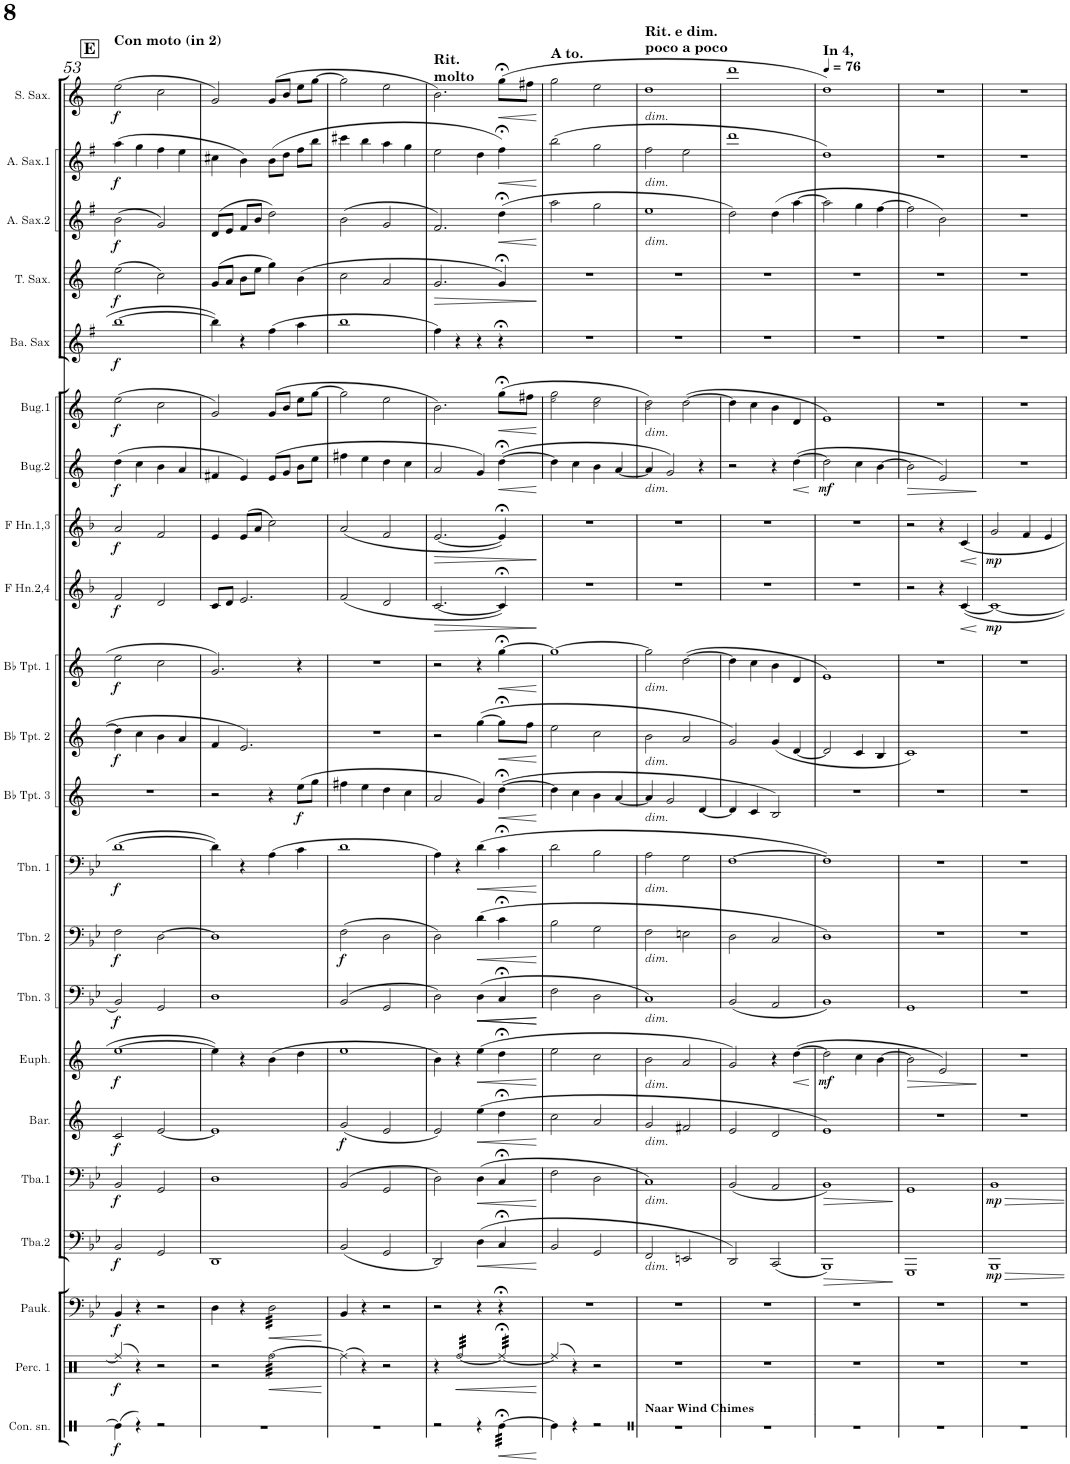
**kern	**dynam	**kern	**dynam	**kern	**dynam	**kern	**dynam	**kern	**dynam	**kern	**dynam	**kern	**dynam	**kern	**dynam	**kern	**dynam	**kern	**dynam	**kern	**dynam	**kern	**dynam	**kern	**dynam	**kern	**dynam	**kern	**dynam	**kern	**dynam	**kern	**dynam	**kern	**dynam	**kern	**dynam	**kern	**dynam	**kern	**dynam	**kern	**dynam	**kern	**dynam	**kern	**dynam
*part24	*part24	*part23	*part23	*part22	*part22	*part21	*part21	*part20	*part20	*part19	*part19	*part18	*part18	*part17	*part17	*part16	*part16	*part15	*part15	*part14	*part14	*part13	*part13	*part12	*part12	*part11	*part11	*part10	*part10	*part9	*part9	*part8	*part8	*part7	*part7	*part6	*part6	*part5	*part5	*part4	*part4	*part3	*part3	*part2	*part2	*part1	*part1
*staff24	*staff24	*staff23	*staff23	*staff22	*staff22	*staff21	*staff21	*staff20	*staff20	*staff19	*staff19	*staff18	*staff18	*staff17	*staff17	*staff16	*staff16	*staff15	*staff15	*staff14	*staff14	*staff13	*staff13	*staff12	*staff12	*staff11	*staff11	*staff10	*staff10	*staff9	*staff9	*staff8	*staff8	*staff7	*staff7	*staff6	*staff6	*staff5	*staff5	*staff4	*staff4	*staff3	*staff3	*staff2	*staff2	*staff1	*staff1
*I"Percussion 2	*	*I"Percussion 1	*	*I"Pauken	*	*I"Tuba in Bb	*	*I"Tuba 2	*	*I"Tuba in Eb	*	*I"Tuba 1	*	*I"Bariton	*	*I"Euphonium	*	*I"Trombone 3	*	*I"Trombone 2	*	*I"Trombone 1	*	*I"Trompet in Bb 3	*	*I"Trompet in Bb 2	*	*I"Trompet in Bb 1	*	*I"Hoorn in F 2,4	*	*I"Hoorn in F 1,3	*	*I"Bugel 2	*	*I"Bugel 1	*	*I"Bariton-saxofoon	*	*I"Tenor-saxofoon	*	*I"Alt-saxofoon 2	*	*I"Alt-saxofoon 1	*	*I"Sopraan-saxofoon	*
*I'Perc. 2	*	*I'Perc. 1	*	*I'Pauk.	*	*	*	*I'Tba.2	*	*	*	*I'Tba.1	*	*I'Bar.	*	*I'Euph.	*	*I'Tbn. 3	*	*I'Tbn. 2	*	*I'Tbn. 1	*	*	*	*	*	*	*	*	*	*	*	*I'Bug.2	*	*I'Bug.1	*	*I'Ba. Sax	*	*I'T. Sax.	*	*I'A. Sax.2	*	*I'A. Sax.1	*	*I'S. Sax.	*
!!LO:PB:g=z
*clefX	*	*clefX	*	*clefF4	*	*clefG2	*	*clefF4	*	*clefF4	*	*clefF4	*	*clefG2	*	*clefG2	*	*clefF4	*	*clefF4	*	*clefF4	*	*clefG2	*	*clefG2	*	*clefG2	*	*clefG2	*	*clefG2	*	*clefG2	*	*clefG2	*	*clefG2	*	*clefG2	*	*clefG2	*	*clefG2	*	*clefG2	*
*	*	*	*	*	*	*Trd15c26	*	*	*	*	*	*	*	*Trd8c14	*	*Trd8c14	*	*	*	*	*	*	*	*Trd1c2	*	*Trd1c2	*	*Trd1c2	*	*Trd4c7	*	*Trd4c7	*	*Trd1c2	*	*Trd1c2	*	*Trd12c21	*	*Trd8c14	*	*Trd5c9	*	*Trd5c9	*	*Trd1c2	*
*k[]	*	*k[]	*	*k[b-e-]	*	*k[]	*	*k[b-e-]	*	*k[b-e-]	*	*k[b-e-]	*	*k[]	*	*k[]	*	*k[b-e-]	*	*k[b-e-]	*	*k[b-e-]	*	*k[]	*	*k[]	*	*k[]	*	*k[b-]	*	*k[b-]	*	*k[]	*	*k[]	*	*k[f#]	*	*k[]	*	*k[f#]	*	*k[f#]	*	*k[]	*
*M4/4	*	*M4/4	*	*M4/4	*	*M4/4	*	*M4/4	*	*M4/4	*	*M4/4	*	*M4/4	*	*M4/4	*	*M4/4	*	*M4/4	*	*M4/4	*	*M4/4	*	*M4/4	*	*M4/4	*	*M4/4	*	*M4/4	*	*M4/4	*	*M4/4	*	*M4/4	*	*M4/4	*	*M4/4	*	*M4/4	*	*M4/4	*
!!LO:REH:place=s1:a:B:cj:fs=14:t=E
=53	=53	=53	=53	=53	=53	=53	=53	=53	=53	=53	=53	=53	=53	=53	=53	=53	=53	=53	=53	=53	=53	=53	=53	=53	=53	=53	=53	=53	=53	=53	=53	=53	=53	=53	=53	=53	=53	=53	=53	=53	=53	=53	=53	=53	=53	=53	=53
!	!	!	!	!	!	!	!	!	!	!	!	!	!	!	!	!	!	!	!	!	!	!	!	!	!	!	!	!	!	!	!	!	!	!	!	!	!	!	!	!	!	!	!	!	!	!LO:TX:a:B:t=Con moto (in 2)	!
!	!LO:DY:b	!	!LO:DY:b	!	!LO:DY:b	!	!LO:DY:b	!	!LO:DY:b	!	!LO:DY:b	!	!LO:DY:b	!	!LO:DY:b	!	!LO:DY:b	!	!LO:DY:b	!	!LO:DY:b	!	!LO:DY:b	!	!	!	!LO:DY:b	!	!LO:DY:b	!	!LO:DY:b	!	!LO:DY:b	!	!LO:DY:b	!	!LO:DY:b	!	!LO:DY:b	!	!LO:DY:b	!	!LO:DY:b	!	!LO:DY:b	!	!LO:DY:b
(4Re\]	f	(>4Rff/]	f	4BB-/	f	2cc	f	2BB-/	f	2BB-	f	2BB-/	f	2c/	f	[1ee	f	2BB-/	f	2F\	f	[1d	f	1r	.	4dd\]	f	2ee\	f	2f/	f	2a/	f	(4dd\	f	(2ee\	f	[1bb	f	(2ee\	f	(2b\	f	(4aa\	f	(2ee\	f
4r)	.	4r)	.	4r	.	.	.	.	.	.	.	.	.	.	.	.	.	.	.	.	.	.	.	.	.	4cc\	.	.	.	.	.	.	.	4cc\	.	.	.	.	.	.	.	.	.	4gg\	.	.	.
2r	.	2r	.	2r	.	2a	.	2GG/	.	2GG	.	2GG/	.	[2e/	.	.	.	2GG/	.	[2D\	.	.	.	.	.	4b\	.	2cc\	.	2d/	.	2f/	.	4b\	.	2cc\	.	.	.	2cc\)	.	2g/)	.	4ff#\	.	2cc\	.
.	.	.	.	.	.	.	.	.	.	.	.	.	.	.	.	.	.	.	.	.	.	.	.	.	.	4a/	.	.	.	.	.	.	.	4a/	.	.	.	.	.	.	.	.	.	4ee\	.	.	.
=54	=54	=54	=54	=54	=54	=54	=54	=54	=54	=54	=54	=54	=54	=54	=54	=54	=54	=54	=54	=54	=54	=54	=54	=54	=54	=54	=54	=54	=54	=54	=54	=54	=54	=54	=54	=54	=54	=54	=54	=54	=54	=54	=54	=54	=54	=54	=54
1r	.	2r	.	4D\	.	1e	.	1DD	.	1D	.	1D	.	1e]	.	4ee\]	.	1D	.	1D]	.	4d\]	.	2r	.	4f/	.	2.g/	.	8c/L	.	4e/	.	4f#X/	.	2g/)	.	4bb\]	.	(8g/L	.	(8d/L	.	4cc#X\	.	2g/)	.
.	.	.	.	.	.	.	.	.	.	.	.	.	.	.	.	.	.	.	.	.	.	.	.	.	.	.	.	.	.	8d/J	.	.	.	.	.	.	.	.	.	8a/J	.	8e/J	.	.	.	.	.
.	.	.	.	4r	.	.	.	.	.	.	.	.	.	.	.	4r	.	.	.	.	.	4r	.	.	.	2.e/	.	.	.	2.e/	.	(8e/L	.	4e/)	.	.	.	4r	.	8b\L	.	8f#/L	.	4b\)	.	.	.
.	.	.	.	.	.	.	.	.	.	.	.	.	.	.	.	.	.	.	.	.	.	.	.	.	.	.	.	.	.	.	.	8a/J	.	.	.	.	.	.	.	8ee\J	.	8b/J	.	.	.	.	.
!	!	!	!LO:HP:b	!	!LO:HP:b	!	!	!	!	!	!	!	!	!	!	!	!	!	!	!	!	!	!	!	!	!	!	!	!	!	!	!	!	!	!	!	!	!	!	!	!	!	!	!	!	!	!
*	*	*tremolo	*	*	*	*	*	*	*	*	*	*	*	*	*	*	*	*	*	*	*	*	*	*	*	*	*	*	*	*	*	*	*	*	*	*	*	*	*	*	*	*	*	*	*	*	*
*	*	*	*	*tremolo	*	*	*	*	*	*	*	*	*	*	*	*	*	*	*	*	*	*	*	*	*	*	*	*	*	*	*	*	*	*	*	*	*	*	*	*	*	*	*	*	*	*	*
.	.	[32Rff\LLL	<	32D\LLL	<	.	.	.	.	.	.	.	.	.	.	(4b\	.	.	.	.	.	(4A\	.	4r	.	.	.	.	.	.	.	2cc\)	.	(8e/L	.	(8g/L	.	(4ff#\	.	4gg\)	.	2dd\)	.	(8b\L	.	(8g/L	.
.	.	32Rff\	.	32D\	.	.	.	.	.	.	.	.	.	.	.	.	.	.	.	.	.	.	.	.	.	.	.	.	.	.	.	.	.	.	.	.	.	.	.	.	.	.	.	.	.	.	.
.	.	32Rff\	.	32D\	.	.	.	.	.	.	.	.	.	.	.	.	.	.	.	.	.	.	.	.	.	.	.	.	.	.	.	.	.	.	.	.	.	.	.	.	.	.	.	.	.	.	.
.	.	32Rff\	.	32D\	.	.	.	.	.	.	.	.	.	.	.	.	.	.	.	.	.	.	.	.	.	.	.	.	.	.	.	.	.	.	.	.	.	.	.	.	.	.	.	.	.	.	.
.	.	32Rff\	.	32D\	.	.	.	.	.	.	.	.	.	.	.	.	.	.	.	.	.	.	.	.	.	.	.	.	.	.	.	.	.	8g/J	.	8b/J	.	.	.	.	.	.	.	8dd\J	.	8b/J	.
.	.	32Rff\	.	32D\	.	.	.	.	.	.	.	.	.	.	.	.	.	.	.	.	.	.	.	.	.	.	.	.	.	.	.	.	.	.	.	.	.	.	.	.	.	.	.	.	.	.	.
.	.	32Rff\	.	32D\	.	.	.	.	.	.	.	.	.	.	.	.	.	.	.	.	.	.	.	.	.	.	.	.	.	.	.	.	.	.	.	.	.	.	.	.	.	.	.	.	.	.	.
.	.	32Rff\	.	32D\	.	.	.	.	.	.	.	.	.	.	.	.	.	.	.	.	.	.	.	.	.	.	.	.	.	.	.	.	.	.	.	.	.	.	.	.	.	.	.	.	.	.	.
!	!	!	!	!	!	!	!	!	!	!	!	!	!	!	!	!	!	!	!	!	!	!	!	!	!LO:DY:b	!	!	!	!	!	!	!	!	!	!	!	!	!	!	!	!	!	!	!	!	!	!
.	.	32Rff\	.	32D\	.	.	.	.	.	.	.	.	.	.	.	4dd\	.	.	.	.	.	4c\	.	(8ee\L	f	.	.	4r	.	.	.	.	.	8b\L	.	8ee\L	.	4aa\	.	(4b\	.	.	.	8ff#\L	.	8ee\L	.
.	.	32Rff\	.	32D\	.	.	.	.	.	.	.	.	.	.	.	.	.	.	.	.	.	.	.	.	.	.	.	.	.	.	.	.	.	.	.	.	.	.	.	.	.	.	.	.	.	.	.
.	.	32Rff\	.	32D\	.	.	.	.	.	.	.	.	.	.	.	.	.	.	.	.	.	.	.	.	.	.	.	.	.	.	.	.	.	.	.	.	.	.	.	.	.	.	.	.	.	.	.
.	.	32Rff\	.	32D\	.	.	.	.	.	.	.	.	.	.	.	.	.	.	.	.	.	.	.	.	.	.	.	.	.	.	.	.	.	.	.	.	.	.	.	.	.	.	.	.	.	.	.
.	.	32Rff\	.	32D\	.	.	.	.	.	.	.	.	.	.	.	.	.	.	.	.	.	.	.	8gg\J	.	.	.	.	.	.	.	.	.	8ee\J	.	[8gg\J	.	.	.	.	.	.	.	8bb\J	.	[8gg\J	.
.	.	32Rff\	.	32D\	.	.	.	.	.	.	.	.	.	.	.	.	.	.	.	.	.	.	.	.	.	.	.	.	.	.	.	.	.	.	.	.	.	.	.	.	.	.	.	.	.	.	.
.	.	32Rff\	.	32D\	.	.	.	.	.	.	.	.	.	.	.	.	.	.	.	.	.	.	.	.	.	.	.	.	.	.	.	.	.	.	.	.	.	.	.	.	.	.	.	.	.	.	.
.	.	32Rff\JJJ	.	32D\JJJ	.	.	.	.	.	.	.	.	.	.	.	.	.	.	.	.	.	.	.	.	.	.	.	.	.	.	.	.	.	.	.	.	.	.	.	.	.	.	.	.	.	.	.
*	*	*	*	*Xtremolo	*	*	*	*	*	*	*	*	*	*	*	*	*	*	*	*	*	*	*	*	*	*	*	*	*	*	*	*	*	*	*	*	*	*	*	*	*	*	*	*	*	*	*
*	*	*Xtremolo	*	*	*	*	*	*	*	*	*	*	*	*	*	*	*	*	*	*	*	*	*	*	*	*	*	*	*	*	*	*	*	*	*	*	*	*	*	*	*	*	*	*	*	*	*
.	.	.	[	.	[	.	.	.	.	.	.	.	.	.	.	.	.	.	.	.	.	.	.	.	.	.	.	.	.	.	.	.	.	.	.	.	.	.	.	.	.	.	.	.	.	.	.
=55	=55	=55	=55	=55	=55	=55	=55	=55	=55	=55	=55	=55	=55	=55	=55	=55	=55	=55	=55	=55	=55	=55	=55	=55	=55	=55	=55	=55	=55	=55	=55	=55	=55	=55	=55	=55	=55	=55	=55	=55	=55	=55	=55	=55	=55	=55	=55
!	!	!	!	!	!	!	!	!	!	!	!	!	!	!	!LO:DY:b	!	!	!	!	!	!LO:DY:b	!	!	!	!	!	!	!	!	!	!	!	!	!	!	!	!	!	!	!	!	!	!	!	!	!	!
1r	.	(4Rff\]	.	4BB-/	.	(2cc	.	(2BB-/	.	(2BB-	.	(2BB-/	.	(2g/	f	1ee	.	(2BB-/	.	(2F\	f	1d	.	4ff#X\	.	1r	.	1r	.	(2f/	.	(2a/	.	4ff#X\	.	2gg\]	.	1bb	.	2cc\	.	(2b\	.	4ccc#X\	.	2gg\]	.
.	.	4r)	.	4r	.	.	.	.	.	.	.	.	.	.	.	.	.	.	.	.	.	.	.	4ee\	.	.	.	.	.	.	.	.	.	4ee\	.	.	.	.	.	.	.	.	.	4bb\	.	.	.
.	.	2r	.	2r	.	2a	.	2GG/	.	2GG	.	2GG/	.	2e/	.	.	.	2GG/	.	2D\	.	.	.	4dd\	.	.	.	.	.	2d/	.	2f/	.	4dd\	.	2ee\	.	.	.	2a/	.	2g/	.	4aa\	.	2ee\	.
.	.	.	.	.	.	.	.	.	.	.	.	.	.	.	.	.	.	.	.	.	.	.	.	4cc\	.	.	.	.	.	.	.	.	.	4cc\	.	.	.	.	.	.	.	.	.	4gg\	.	.	.
=56	=56	=56	=56	=56	=56	=56	=56	=56	=56	=56	=56	=56	=56	=56	=56	=56	=56	=56	=56	=56	=56	=56	=56	=56	=56	=56	=56	=56	=56	=56	=56	=56	=56	=56	=56	=56	=56	=56	=56	=56	=56	=56	=56	=56	=56	=56	=56
!	!	!	!	!	!	!	!	!	!	!	!	!	!	!	!	!	!	!	!	!	!	!	!	!	!	!	!	!	!	!	!	!	!	!	!	!	!	!	!	!	!	!	!	!	!	!LO:TX:a:B:t=Rit.	!
!	!	!	!	!	!	!	!	!	!	!	!	!	!	!	!	!	!	!	!	!	!	!	!	!	!	!	!	!	!	!	!	!	!	!	!	!	!	!	!	!	!	!	!	!	!	!LO:TX:a:t=molto	!
!	!	!	!	!	!	!	!	!	!	!	!	!	!	!	!	!	!	!	!	!	!	!	!	!	!	!	!	!	!	!	!LO:HP:b	!	!LO:HP:b	!	!	!	!	!	!	!	!LO:HP:b	!	!	!	!	!	!
2r	.	4r	.	2r	.	2e)	.	2DD/)	.	2D)	.	2D\)	.	2e/)	.	4b\)	.	2D\)	.	2D\)	.	4A\)	.	2a/	.	2r	.	2r	.	[2.c/	>	[2.e/	>	2a/	.	2.b\)	.	4ff#\)	.	2.g/	>	2.f#/)	.	2ee\	.	2.b\)	.
!	!	!	!LO:HP:b	!	!	!	!	!	!	!	!	!	!	!	!	!	!	!	!	!	!	!	!	!	!	!	!	!	!	!	!	!	!	!	!	!	!	!	!	!	!	!	!	!	!	!	!
*	*	*tremolo	*	*	*	*	*	*	*	*	*	*	*	*	*	*	*	*	*	*	*	*	*	*	*	*	*	*	*	*	*	*	*	*	*	*	*	*	*	*	*	*	*	*	*	*	*
.	.	[32Rff/LLL	<	.	.	.	.	.	.	.	.	.	.	.	.	4r	.	.	.	.	.	4r	.	.	.	.	.	.	.	.	.	.	.	.	.	.	.	4r	.	.	.	.	.	.	.	.	.
.	.	32Rff/	.	.	.	.	.	.	.	.	.	.	.	.	.	.	.	.	.	.	.	.	.	.	.	.	.	.	.	.	.	.	.	.	.	.	.	.	.	.	.	.	.	.	.	.	.
.	.	32Rff/	.	.	.	.	.	.	.	.	.	.	.	.	.	.	.	.	.	.	.	.	.	.	.	.	.	.	.	.	.	.	.	.	.	.	.	.	.	.	.	.	.	.	.	.	.
.	.	32Rff/	.	.	.	.	.	.	.	.	.	.	.	.	.	.	.	.	.	.	.	.	.	.	.	.	.	.	.	.	.	.	.	.	.	.	.	.	.	.	.	.	.	.	.	.	.
.	.	32Rff/	.	.	.	.	.	.	.	.	.	.	.	.	.	.	.	.	.	.	.	.	.	.	.	.	.	.	.	.	.	.	.	.	.	.	.	.	.	.	.	.	.	.	.	.	.
.	.	32Rff/	.	.	.	.	.	.	.	.	.	.	.	.	.	.	.	.	.	.	.	.	.	.	.	.	.	.	.	.	.	.	.	.	.	.	.	.	.	.	.	.	.	.	.	.	.
.	.	32Rff/	.	.	.	.	.	.	.	.	.	.	.	.	.	.	.	.	.	.	.	.	.	.	.	.	.	.	.	.	.	.	.	.	.	.	.	.	.	.	.	.	.	.	.	.	.
.	.	32Rff/	.	.	.	.	.	.	.	.	.	.	.	.	.	.	.	.	.	.	.	.	.	.	.	.	.	.	.	.	.	.	.	.	.	.	.	.	.	.	.	.	.	.	.	.	.
!	!	!	!	!	!	!	!LO:HP:b	!	!LO:HP:b	!	!LO:HP:b	!	!LO:HP:b	!	!LO:HP:b	!	!LO:HP:b	!	!LO:HP:b	!	!LO:HP:b	!	!LO:HP:b	!	!	!	!	!	!	!	!	!	!	!	!	!	!	!	!	!	!	!	!	!	!	!	!
4r	.	32Rff/	.	4r	.	(4ee	<	(4D\	<	(4D	<	(4D\	<	(4ee\	<	(4ee\	<	(4D\	<	(4d\	<	(4d\	<	4g/)	.	([4gg\	.	4r	.	.	.	.	.	4g/)	.	.	.	4r	.	.	.	.	.	4dd\	.	.	.
.	.	32Rff/	.	.	.	.	.	.	.	.	.	.	.	.	.	.	.	.	.	.	.	.	.	.	.	.	.	.	.	.	.	.	.	.	.	.	.	.	.	.	.	.	.	.	.	.	.
.	.	32Rff/	.	.	.	.	.	.	.	.	.	.	.	.	.	.	.	.	.	.	.	.	.	.	.	.	.	.	.	.	.	.	.	.	.	.	.	.	.	.	.	.	.	.	.	.	.
.	.	32Rff/	.	.	.	.	.	.	.	.	.	.	.	.	.	.	.	.	.	.	.	.	.	.	.	.	.	.	.	.	.	.	.	.	.	.	.	.	.	.	.	.	.	.	.	.	.
.	.	32Rff/	.	.	.	.	.	.	.	.	.	.	.	.	.	.	.	.	.	.	.	.	.	.	.	.	.	.	.	.	.	.	.	.	.	.	.	.	.	.	.	.	.	.	.	.	.
.	.	32Rff/	.	.	.	.	.	.	.	.	.	.	.	.	.	.	.	.	.	.	.	.	.	.	.	.	.	.	.	.	.	.	.	.	.	.	.	.	.	.	.	.	.	.	.	.	.
.	.	32Rff/	.	.	.	.	.	.	.	.	.	.	.	.	.	.	.	.	.	.	.	.	.	.	.	.	.	.	.	.	.	.	.	.	.	.	.	.	.	.	.	.	.	.	.	.	.
.	.	32Rff/JJJ	.	.	.	.	.	.	.	.	.	.	.	.	.	.	.	.	.	.	.	.	.	.	.	.	.	.	.	.	.	.	.	.	.	.	.	.	.	.	.	.	.	.	.	.	.
!	!LO:HP:b	!	!	!	!	!	!	!	!	!	!	!	!	!	!	!	!	!	!LO:HP:b	!	!	!	!	!	!LO:HP:b	!	!LO:HP:b	!	!LO:HP:b	!	!	!	!	!	!LO:HP:b	!	!LO:HP:b	!	!	!	!	!	!LO:HP:b	!	!LO:HP:b	!	!LO:HP:b
*tremolo	*	*	*	*	*	*	*	*	*	*	*	*	*	*	*	*	*	*	*	*	*	*	*	*	*	*	*	*	*	*	*	*	*	*	*	*	*	*	*	*	*	*	*	*	*	*	*
[32Re;<\LLL	<	32Rff;</LLL	.	4r;<	.	4dd;<	.	4C;</	.	4C;<	.	4C;</	.	4dd;<\	.	4dd;<\	.	4C;</	<	4c;<\	.	4c;<\	.	([4dd;<\	<	8gg;<\L]	<	[4gg;<\	<	4c;</])	.	4e;</])	.	([4dd;<\	<	(8gg;<\L	<	4r;<	.	4g;</)	.	(4dd;<\	<	4ff#;<\)	<	(8gg;<\L	<
32Re;<\	.	32Rff;</	.	.	.	.	.	.	.	.	.	.	.	.	.	.	.	.	.	.	.	.	.	.	.	.	.	.	.	.	.	.	.	.	.	.	.	.	.	.	.	.	.	.	.	.	.
32Re;<\	.	32Rff;</	.	.	.	.	.	.	.	.	.	.	.	.	.	.	.	.	.	.	.	.	.	.	.	.	.	.	.	.	.	.	.	.	.	.	.	.	.	.	.	.	.	.	.	.	.
32Re;<\	.	32Rff;</	.	.	.	.	.	.	.	.	.	.	.	.	.	.	.	.	.	.	.	.	.	.	.	.	.	.	.	.	.	.	.	.	.	.	.	.	.	.	.	.	.	.	.	.	.
32Re;<\	.	32Rff;</	.	.	.	.	.	.	.	.	.	.	.	.	.	.	.	.	.	.	.	.	.	.	.	8ff\J	.	.	.	.	.	.	.	.	.	8ff#X\J	.	.	.	.	.	.	.	.	.	8ff#X\J	.
32Re;<\	.	32Rff;</	.	.	.	.	.	.	.	.	.	.	.	.	.	.	.	.	.	.	.	.	.	.	.	.	.	.	.	.	.	.	.	.	.	.	.	.	.	.	.	.	.	.	.	.	.
32Re;<\	.	32Rff;</	.	.	.	.	.	.	.	.	.	.	.	.	.	.	.	.	.	.	.	.	.	.	.	.	.	.	.	.	.	.	.	.	.	.	.	.	.	.	.	.	.	.	.	.	.
32Re;<\JJJ	.	32Rff;</JJJ	.	.	.	.	.	.	.	.	.	.	.	.	.	.	.	.	.	.	.	.	.	.	.	.	.	.	.	.	.	.	.	.	.	.	.	.	.	.	.	.	.	.	.	.	.
*	*	*Xtremolo	*	*	*	*	*	*	*	*	*	*	*	*	*	*	*	*	*	*	*	*	*	*	*	*	*	*	*	*	*	*	*	*	*	*	*	*	*	*	*	*	*	*	*	*	*
*Xtremolo	*	*	*	*	*	*	*	*	*	*	*	*	*	*	*	*	*	*	*	*	*	*	*	*	*	*	*	*	*	*	*	*	*	*	*	*	*	*	*	*	*	*	*	*	*	*	*
.	[	.	[	.	.	.	[	.	[	.	[	.	[	.	[	.	[	.	[ [	.	[	.	[	.	[	.	[	.	[	.	]	.	]	.	[	.	[	.	.	.	]	.	[	.	[	.	[
=57	=57	=57	=57	=57	=57	=57	=57	=57	=57	=57	=57	=57	=57	=57	=57	=57	=57	=57	=57	=57	=57	=57	=57	=57	=57	=57	=57	=57	=57	=57	=57	=57	=57	=57	=57	=57	=57	=57	=57	=57	=57	=57	=57	=57	=57	=57	=57
!	!	!	!	!	!	!	!	!	!	!	!	!	!	!	!	!	!	!	!	!	!	!	!	!	!	!	!	!	!	!	!	!	!	!	!	!	!	!	!	!	!	!	!	!	!	!LO:TX:a:B:t=A to.	!
4Re\]	.	(>4Rff/]	.	1r	.	2cc	.	2BB-/	.	2F	.	2F\	.	2cc\	.	2ee\	.	2F\	.	2B-\	.	2d\	.	4dd\]	.	2ee\	.	1gg_	.	1r	.	1r	.	4dd\]	.	2ee!\ 2gg\	.	1r	.	1r	.	2aa\	.	(2bb\	.	2gg\	.
4r	.	4r)	.	.	.	.	.	.	.	.	.	.	.	.	.	.	.	.	.	.	.	.	.	4cc\	.	.	.	.	.	.	.	.	.	4cc\	.	.	.	.	.	.	.	.	.	.	.	.	.
2r	.	2r	.	.	.	2a	.	2GG/	.	2D	.	2D\	.	2a/	.	2cc\	.	2D\	.	2G\	.	2B-\	.	4b\	.	2cc\	.	.	.	.	.	.	.	4b\	.	2cc!\ 2ee\	.	.	.	.	.	2gg\	.	2gg\	.	2ee\	.
.	.	.	.	.	.	.	.	.	.	.	.	.	.	.	.	.	.	.	.	.	.	.	.	[4a/	.	.	.	.	.	.	.	.	.	[4a/	.	.	.	.	.	.	.	.	.	.	.	.	.
=58	=58	=58	=58	=58	=58	=58	=58	=58	=58	=58	=58	=58	=58	=58	=58	=58	=58	=58	=58	=58	=58	=58	=58	=58	=58	=58	=58	=58	=58	=58	=58	=58	=58	=58	=58	=58	=58	=58	=58	=58	=58	=58	=58	=58	=58	=58	=58
*clefX	*	*	*	*	*	*	*	*	*	*	*	*	*	*	*	*	*	*	*	*	*	*	*	*	*	*	*	*	*	*	*	*	*	*	*	*	*	*	*	*	*	*	*	*	*	*	*
!	!	!	!	!	!	!	!	!	!	!	!	!	!	!	!	!	!	!	!	!	!	!	!	!	!	!	!	!	!	!	!	!	!	!	!	!	!	!	!	!	!	!	!	!	!	!LO:TX:a:B:t=Rit. e dim.	!
!	!	!	!	!	!	!	!	!	!	!	!	!	!	!	!	!	!	!	!	!	!	!	!	!	!	!	!	!	!	!	!	!	!	!	!	!	!	!	!	!	!	!	!	!	!	!LO:TX:a:t=poco a poco	!
!	!	!	!	!	!	!	!	!	!	!	!	!	!	!	!	!	!	!	!	!	!	!	!	!	!	!	!	!	!	!	!	!	!	!	!	!	!	!	!	!	!	!	!	!	!	!LO:TX:b:i:t=dim.	!
!	!	!	!	!	!	!	!	!	!	!	!	!	!	!	!	!	!	!	!	!	!	!	!	!	!	!	!	!	!	!	!	!	!	!	!	!	!	!	!	!	!	!	!	!LO:TX:b:i:t=dim.	!	!	!
!	!	!	!	!	!	!	!	!	!	!	!	!	!	!	!	!	!	!	!	!	!	!	!	!	!	!	!	!	!	!	!	!	!	!	!	!	!	!	!	!	!	!LO:TX:b:i:t=dim.	!	!	!	!	!
!	!	!	!	!	!	!	!	!	!	!	!	!	!	!	!	!	!	!	!	!	!	!	!	!	!	!	!	!	!	!	!	!	!	!	!	!LO:TX:b:i:t=dim.	!	!	!	!	!	!	!	!	!	!	!
!	!	!	!	!	!	!	!	!	!	!	!	!	!	!	!	!	!	!	!	!	!	!	!	!	!	!	!	!	!	!	!	!	!	!LO:TX:b:i:t=dim.	!	!	!	!	!	!	!	!	!	!	!	!	!
!	!	!	!	!	!	!	!	!	!	!	!	!	!	!	!	!	!	!	!	!	!	!	!	!	!	!	!	!LO:TX:b:i:t=dim.	!	!	!	!	!	!	!	!	!	!	!	!	!	!	!	!	!	!	!
!	!	!	!	!	!	!	!	!	!	!	!	!	!	!	!	!	!	!	!	!	!	!	!	!	!	!LO:TX:b:i:t=dim.	!	!	!	!	!	!	!	!	!	!	!	!	!	!	!	!	!	!	!	!	!
!	!	!	!	!	!	!	!	!	!	!	!	!	!	!	!	!	!	!	!	!	!	!	!	!LO:TX:b:i:t=dim.	!	!	!	!	!	!	!	!	!	!	!	!	!	!	!	!	!	!	!	!	!	!	!
!	!	!	!	!	!	!	!	!	!	!	!	!	!	!	!	!	!	!	!	!	!	!LO:TX:b:i:t=dim.	!	!	!	!	!	!	!	!	!	!	!	!	!	!	!	!	!	!	!	!	!	!	!	!	!
!	!	!	!	!	!	!	!	!	!	!	!	!	!	!	!	!	!	!	!	!LO:TX:b:i:t=dim.	!	!	!	!	!	!	!	!	!	!	!	!	!	!	!	!	!	!	!	!	!	!	!	!	!	!	!
!	!	!	!	!	!	!	!	!	!	!	!	!	!	!	!	!	!	!LO:TX:b:i:t=dim.	!	!	!	!	!	!	!	!	!	!	!	!	!	!	!	!	!	!	!	!	!	!	!	!	!	!	!	!	!
!	!	!	!	!	!	!	!	!	!	!	!	!	!	!	!	!LO:TX:b:i:t=dim.	!	!	!	!	!	!	!	!	!	!	!	!	!	!	!	!	!	!	!	!	!	!	!	!	!	!	!	!	!	!	!
!	!	!	!	!	!	!	!	!	!	!	!	!	!	!LO:TX:b:i:t=dim.	!	!	!	!	!	!	!	!	!	!	!	!	!	!	!	!	!	!	!	!	!	!	!	!	!	!	!	!	!	!	!	!	!
!	!	!	!	!	!	!	!	!	!	!	!	!LO:TX:b:i:t=dim.	!	!	!	!	!	!	!	!	!	!	!	!	!	!	!	!	!	!	!	!	!	!	!	!	!	!	!	!	!	!	!	!	!	!	!
!	!	!	!	!	!	!	!	!	!	!LO:TX:b:i:t=dim.	!	!	!	!	!	!	!	!	!	!	!	!	!	!	!	!	!	!	!	!	!	!	!	!	!	!	!	!	!	!	!	!	!	!	!	!	!
!	!	!	!	!	!	!	!	!LO:TX:b:i:t=dim.	!	!	!	!	!	!	!	!	!	!	!	!	!	!	!	!	!	!	!	!	!	!	!	!	!	!	!	!	!	!	!	!	!	!	!	!	!	!	!
!	!	!	!	!	!	!LO:TX:b:i:t=dim.	!	!	!	!	!	!	!	!	!	!	!	!	!	!	!	!	!	!	!	!	!	!	!	!	!	!	!	!	!	!	!	!	!	!	!	!	!	!	!	!	!
!LO:TX:a:B:t=Naar Wind Chimes	!	!	!	!	!	!	!	!	!	!	!	!	!	!	!	!	!	!	!	!	!	!	!	!	!	!	!	!	!	!	!	!	!	!	!	!	!	!	!	!	!	!	!	!	!	!	!
1r	.	1r	.	1r	.	2g	.	2FF/	.	1C)	.	1C)	.	2g/	.	2b\	.	1C)	.	2F\	.	2A\	.	4a/]	.	2b\	.	2gg\]	.	1r	.	1r	.	4a/]	.	2b!\ 2dd\)	.	1r	.	1r	.	1ee	.	2ff#\	.	1dd	.
.	.	.	.	.	.	.	.	.	.	.	.	.	.	.	.	.	.	.	.	.	.	.	.	2g/	.	.	.	.	.	.	.	.	.	2g/)	.	.	.	.	.	.	.	.	.	.	.	.	.
.	.	.	.	.	.	2f#X	.	2EEn/	.	.	.	.	.	2f#X/	.	2a/	.	.	.	2En\	.	2G\	.	.	.	2a/	.	([2dd\	.	.	.	.	.	.	.	([2dd\	.	.	.	.	.	.	.	2ee\	.	.	.
.	.	.	.	.	.	.	.	.	.	.	.	.	.	.	.	.	.	.	.	.	.	.	.	[4d/	.	.	.	.	.	.	.	.	.	4r	.	.	.	.	.	.	.	.	.	.	.	.	.
=59	=59	=59	=59	=59	=59	=59	=59	=59	=59	=59	=59	=59	=59	=59	=59	=59	=59	=59	=59	=59	=59	=59	=59	=59	=59	=59	=59	=59	=59	=59	=59	=59	=59	=59	=59	=59	=59	=59	=59	=59	=59	=59	=59	=59	=59	=59	=59
1r	.	1r	.	1r	.	2e)	.	2DD/)	.	(2BB-	.	(2BB-/	.	2e/	.	2g/)	.	(2BB-/	.	2D\	.	[1F	.	4d/]	.	2g/)	.	4dd\]	.	1r	.	1r	.	2r	.	4dd\]	.	1r	.	1r	.	2dd\)	.	1ddd	.	1ddd	.
.	.	.	.	.	.	.	.	.	.	.	.	.	.	.	.	.	.	.	.	.	.	.	.	4c/	.	.	.	4cc\	.	.	.	.	.	.	.	4cc\	.	.	.	.	.	.	.	.	.	.	.
.	.	.	.	.	.	(2d	.	(2CC/	.	2AA	.	2AA/	.	2d/	.	4r	.	2AA/	.	2C/	.	.	.	2B/)	.	(4g/	.	4b\	.	.	.	.	.	4r	.	4b\	.	.	.	.	.	(4dd\	.	.	.	.	.
!	!	!	!	!	!	!	!	!	!	!	!	!	!	!	!	!	!LO:HP:b	!	!	!	!	!	!	!	!	!	!	!	!	!	!	!	!	!	!LO:HP:b	!	!	!	!	!	!	!	!	!	!	!	!
.	.	.	.	.	.	.	.	.	.	.	.	.	.	.	.	([4dd\	<	.	.	.	.	.	.	.	.	[4d/	.	4d/	.	.	.	.	.	([4dd\	<	4d/	.	.	.	.	.	[4aa\	.	.	.	.	.
.	.	.	.	.	.	.	.	.	.	.	.	.	.	.	.	.	[	.	.	.	.	.	.	.	.	.	.	.	.	.	.	.	.	.	[	.	.	.	.	.	.	.	.	.	.	.	.
=60	=60	=60	=60	=60	=60	=60	=60	=60	=60	=60	=60	=60	=60	=60	=60	=60	=60	=60	=60	=60	=60	=60	=60	=60	=60	=60	=60	=60	=60	=60	=60	=60	=60	=60	=60	=60	=60	=60	=60	=60	=60	=60	=60	=60	=60	=60	=60
*	*	*	*	*	*	*	*	*	*	*	*	*	*	*	*	*	*	*	*	*	*	*	*	*	*	*	*	*	*	*	*	*	*	*	*	*	*	*	*	*	*	*	*	*	*	*MM76	*
!	!	!	!	!	!	!	!	!	!	!	!	!	!	!	!	!	!	!	!	!	!	!	!	!	!	!	!	!	!	!	!	!	!	!	!	!	!	!	!	!	!	!	!	!	!	!LO:TX:a:B:t=In 4,	!
!	!	!	!	!	!	!	!LO:HP:b	!	!LO:HP:b	!	!LO:HP:b	!	!LO:HP:b	!	!	!	!LO:DY:b	!	!	!	!	!	!	!	!	!	!	!	!	!	!	!	!	!	!LO:DY:b	!	!	!	!	!	!	!	!	!	!	!	!
1r	.	1r	.	1r	.	1c)	>	1BBB-)	>	1BB-)	>	1BB-)	>	1e)	.	2dd\]	mf	1BB-)	.	1D)	.	1F])	.	1r	.	2d/]	.	1e)	.	1r	.	1r	.	2dd\]	mf	1e)	.	1r	.	1r	.	2aa\]	.	1dd)	.	1dd)	.
.	.	.	.	.	.	.	.	.	.	.	.	.	.	.	.	4cc\	.	.	.	.	.	.	.	.	.	4c/	.	.	.	.	.	.	.	4cc\	.	.	.	.	.	.	.	4gg\	.	.	.	.	.
.	.	.	.	.	.	.	.	.	.	.	.	.	.	.	.	[4b\	.	.	.	.	.	.	.	.	.	4B/	.	.	.	.	.	.	.	[4b\	.	.	.	.	.	.	.	[4ff#\	.	.	.	.	.
.	.	.	.	.	.	.	]	.	]	.	]	.	]	.	.	.	.	.	.	.	.	.	.	.	.	.	.	.	.	.	.	.	.	.	.	.	.	.	.	.	.	.	.	.	.	.	.
=61	=61	=61	=61	=61	=61	=61	=61	=61	=61	=61	=61	=61	=61	=61	=61	=61	=61	=61	=61	=61	=61	=61	=61	=61	=61	=61	=61	=61	=61	=61	=61	=61	=61	=61	=61	=61	=61	=61	=61	=61	=61	=61	=61	=61	=61	=61	=61
!	!	!	!	!	!	!	!	!	!	!	!	!	!	!	!	!	!LO:HP:b	!	!	!	!	!	!	!	!	!	!	!	!	!	!	!	!	!	!LO:HP:b	!	!	!	!	!	!	!	!	!	!	!	!
1r	.	1r	.	1r	.	1A	.	1GGG	.	1GG	.	1GG	.	1r	.	2b\]	>	1GG	.	1r	.	1r	.	1r	.	1c)	.	1r	.	2r	.	2r	.	2b\]	>	1r	.	1r	.	1r	.	2ff#\]	.	1r	.	1r	.
.	.	.	.	.	.	.	.	.	.	.	.	.	.	.	.	2e/)	.	.	.	.	.	.	.	.	.	.	.	.	.	4r	.	4r	.	2e/)	.	.	.	.	.	.	.	2b\)	.	.	.	.	.
!	!	!	!	!	!	!	!	!	!	!	!	!	!	!	!	!	!	!	!	!	!	!	!	!	!	!	!	!	!	!	!LO:HP:b	!	!LO:HP:b	!	!	!	!	!	!	!	!	!	!	!	!	!	!
.	.	.	.	.	.	.	.	.	.	.	.	.	.	.	.	.	.	.	.	.	.	.	.	.	.	.	.	.	.	[4c/	<	4c/	<	.	.	.	.	.	.	.	.	.	.	.	.	.	.
.	.	.	.	.	.	.	.	.	.	.	.	.	.	.	.	.	]	.	.	.	.	.	.	.	.	.	.	.	.	.	[	.	[	.	]	.	.	.	.	.	.	.	.	.	.	.	.
=62	=62	=62	=62	=62	=62	=62	=62	=62	=62	=62	=62	=62	=62	=62	=62	=62	=62	=62	=62	=62	=62	=62	=62	=62	=62	=62	=62	=62	=62	=62	=62	=62	=62	=62	=62	=62	=62	=62	=62	=62	=62	=62	=62	=62	=62	=62	=62
!	!	!	!	!	!	!	!LO:DY:b	!	!LO:DY:b	!	!LO:DY:b	!	!LO:DY:b	!	!	!	!	!	!	!	!	!	!	!	!	!	!	!	!	!	!LO:DY:b	!	!LO:DY:b	!	!	!	!	!	!	!	!	!	!	!	!	!	!
1r	.	1r	.	1r	.	1c	mp	1BBB-	mp	1BB-	mp	1BB-	mp	1r	.	1r	.	1r	.	1r	.	1r	.	1r	.	1r	.	1r	.	1c_	mp	2g/	mp	1r	.	1r	.	1r	.	1r	.	1r	.	1r	.	1r	.
.	.	.	.	.	.	.	.	.	.	.	.	.	.	.	.	.	.	.	.	.	.	.	.	.	.	.	.	.	.	.	.	4f/	.	.	.	.	.	.	.	.	.	.	.	.	.	.	.
.	.	.	.	.	.	.	.	.	.	.	.	.	.	.	.	.	.	.	.	.	.	.	.	.	.	.	.	.	.	.	.	4e/	.	.	.	.	.	.	.	.	.	.	.	.	.	.	.
=	=	=	=	=	=	=	=	=	=	=	=	=	=	=	=	=	=	=	=	=	=	=	=	=	=	=	=	=	=	=	=	=	=	=	=	=	=	=	=	=	=	=	=	=	=	=	=
*-	*-	*-	*-	*-	*-	*-	*-	*-	*-	*-	*-	*-	*-	*-	*-	*-	*-	*-	*-	*-	*-	*-	*-	*-	*-	*-	*-	*-	*-	*-	*-	*-	*-	*-	*-	*-	*-	*-	*-	*-	*-	*-	*-	*-	*-	*-	*-
